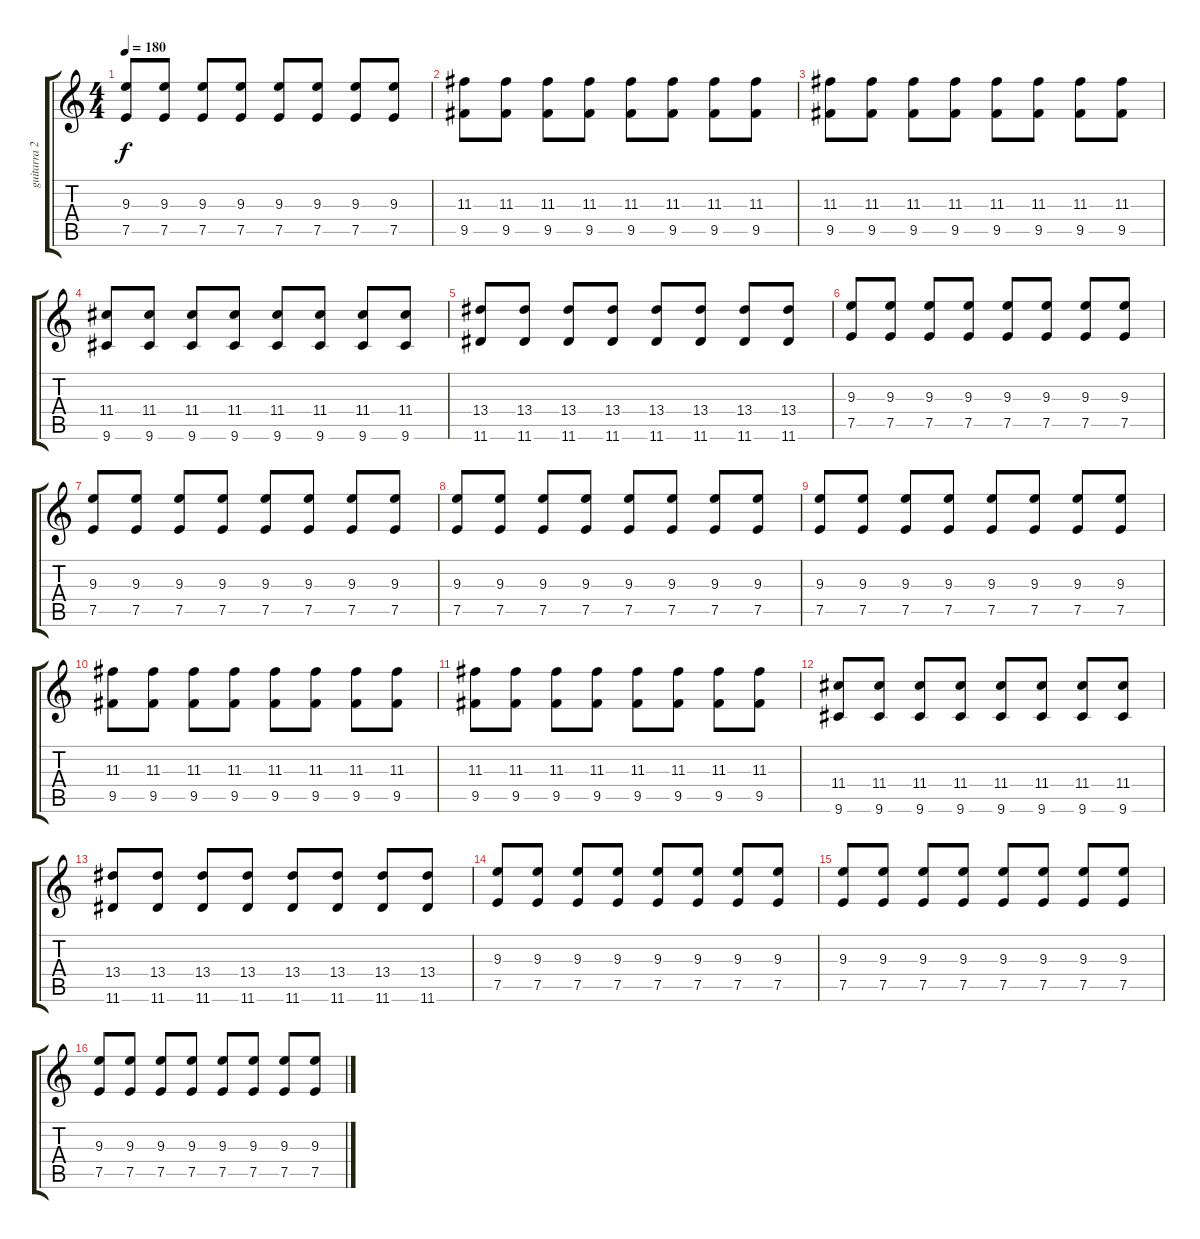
\track ("guitarra 2" "guitarra 2") {instrument overdrivenguitar}
\staff {score tabs}
\tuning (E4 B3 G3 D3 A2 E2) {hide}
\ts (4 4)
\tempo 180
\clef g2
\ks c
(9.3 7.5).8{dy f} (9.3 7.5).8 (9.3 7.5).8 (9.3 7.5).8 (9.3 7.5).8 (9.3 7.5).8 (9.3 7.5).8 (9.3 7.5).8 |
(11.3 9.5).8 (11.3 9.5).8 (11.3 9.5).8 (11.3 9.5).8 (11.3 9.5).8 (11.3 9.5).8 (11.3 9.5).8 (11.3 9.5).8 |
(11.3 9.5).8 (11.3 9.5).8 (11.3 9.5).8 (11.3 9.5).8 (11.3 9.5).8 (11.3 9.5).8 (11.3 9.5).8 (11.3 9.5).8 |
(11.4 9.6).8 (11.4 9.6).8 (11.4 9.6).8 (11.4 9.6).8 (11.4 9.6).8 (11.4 9.6).8 (11.4 9.6).8 (11.4 9.6).8 |
(13.4 11.6).8 (13.4 11.6).8 (13.4 11.6).8 (13.4 11.6).8 (13.4 11.6).8 (13.4 11.6).8 (13.4 11.6).8 (13.4 11.6).8 |
(9.3 7.5).8 (9.3 7.5).8 (9.3 7.5).8 (9.3 7.5).8 (9.3 7.5).8 (9.3 7.5).8 (9.3 7.5).8 (9.3 7.5).8 |
(9.3 7.5).8 (9.3 7.5).8 (9.3 7.5).8 (9.3 7.5).8 (9.3 7.5).8 (9.3 7.5).8 (9.3 7.5).8 (9.3 7.5).8 |
(9.3 7.5).8 (9.3 7.5).8 (9.3 7.5).8 (9.3 7.5).8 (9.3 7.5).8 (9.3 7.5).8 (9.3 7.5).8 (9.3 7.5).8 |
(9.3 7.5).8 (9.3 7.5).8 (9.3 7.5).8 (9.3 7.5).8 (9.3 7.5).8 (9.3 7.5).8 (9.3 7.5).8 (9.3 7.5).8 |
(11.3 9.5).8 (11.3 9.5).8 (11.3 9.5).8 (11.3 9.5).8 (11.3 9.5).8 (11.3 9.5).8 (11.3 9.5).8 (11.3 9.5).8 |
(11.3 9.5).8 (11.3 9.5).8 (11.3 9.5).8 (11.3 9.5).8 (11.3 9.5).8 (11.3 9.5).8 (11.3 9.5).8 (11.3 9.5).8 |
(11.4 9.6).8 (11.4 9.6).8 (11.4 9.6).8 (11.4 9.6).8 (11.4 9.6).8 (11.4 9.6).8 (11.4 9.6).8 (11.4 9.6).8 |
(13.4 11.6).8 (13.4 11.6).8 (13.4 11.6).8 (13.4 11.6).8 (13.4 11.6).8 (13.4 11.6).8 (13.4 11.6).8 (13.4 11.6).8 |
(9.3 7.5).8 (9.3 7.5).8 (9.3 7.5).8 (9.3 7.5).8 (9.3 7.5).8 (9.3 7.5).8 (9.3 7.5).8 (9.3 7.5).8 |
(9.3 7.5).8 (9.3 7.5).8 (9.3 7.5).8 (9.3 7.5).8 (9.3 7.5).8 (9.3 7.5).8 (9.3 7.5).8 (9.3 7.5).8 |
(9.3 7.5).8 (9.3 7.5).8 (9.3 7.5).8 (9.3 7.5).8 (9.3 7.5).8 (9.3 7.5).8 (9.3 7.5).8 (9.3 7.5).8
